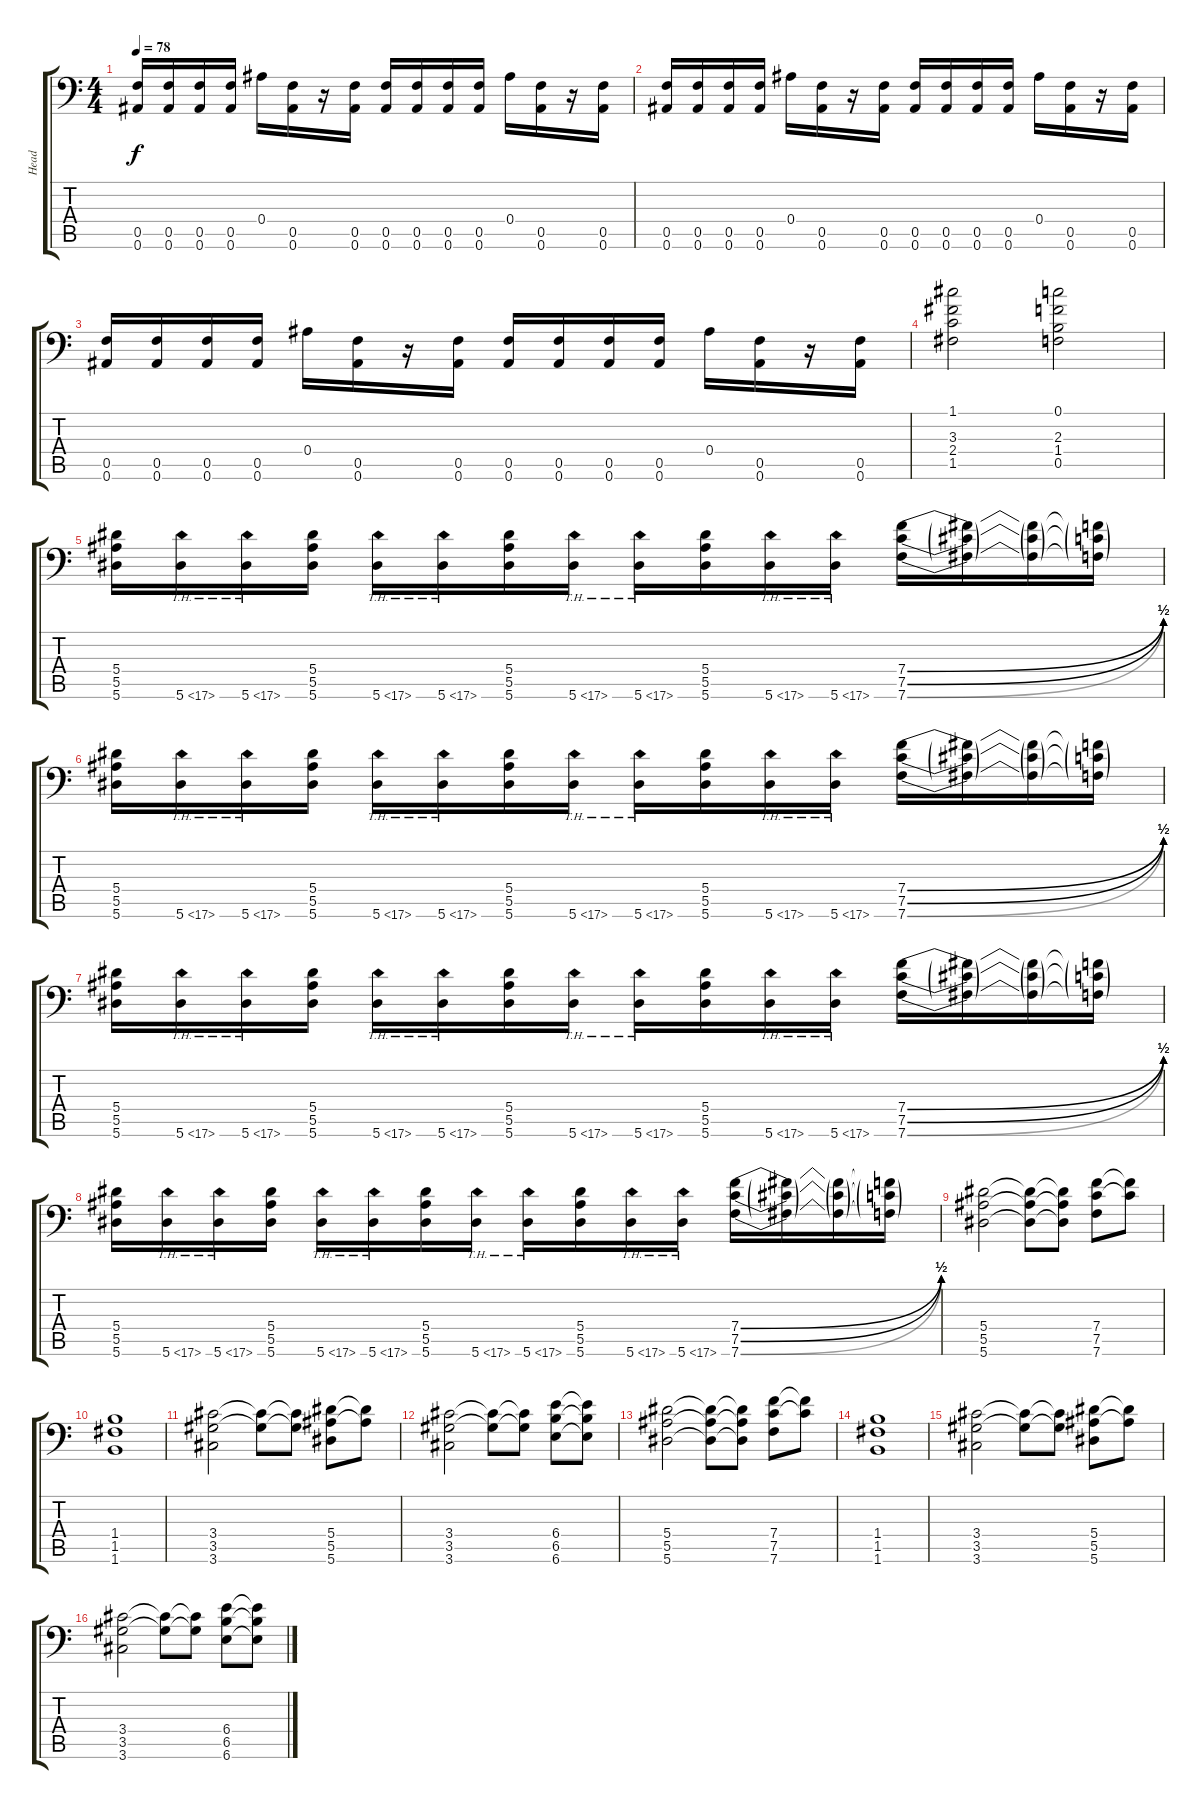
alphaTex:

\track ("Head" "Head") {instrument distortionguitar}
\staff {score tabs}
\tuning (C4 G3 Eb3 Bb2 F2 Bb1) {hide}
\ts (4 4)
\tempo 78
\clef f4
\ks c
(0.5 0.6).16{dy f} (0.5 0.6).16 (0.5 0.6).16 (0.5 0.6).16 0.4.16 (0.5 0.6).16 r.16 (0.5 0.6).16 (0.5 0.6).16 (0.5 0.6).16 (0.5 0.6).16 (0.5 0.6).16 0.4.16 (0.5 0.6).16 r.16 (0.5 0.6).16 |
(0.5 0.6).16 (0.5 0.6).16 (0.5 0.6).16 (0.5 0.6).16 0.4.16 (0.5 0.6).16 r.16 (0.5 0.6).16 (0.5 0.6).16 (0.5 0.6).16 (0.5 0.6).16 (0.5 0.6).16 0.4.16 (0.5 0.6).16 r.16 (0.5 0.6).16 |
(0.5 0.6).16 (0.5 0.6).16 (0.5 0.6).16 (0.5 0.6).16 0.4.16 (0.5 0.6).16 r.16 (0.5 0.6).16 (0.5 0.6).16 (0.5 0.6).16 (0.5 0.6).16 (0.5 0.6).16 0.4.16 (0.5 0.6).16 r.16 (0.5 0.6).16 |
(1.1 3.3 2.4 1.5).2 (0.1 2.3 1.4 0.5).2 |
(5.4 5.5 5.6).16 5.6{th 12}.16 5.6{th 12}.16 (5.4 5.5 5.6).16 5.6{th 12}.16 5.6{th 12}.16 (5.4 5.5 5.6).16 5.6{th 12}.16 5.6{th 12}.16 (5.4 5.5 5.6).16 5.6{th 12}.16 5.6{th 12}.16 (7.4{be (bend 0 0 60 2)} 7.5{be (bend 0 0 60 2)} 7.6{be (bend 0 0 60 2)}).16 (7.4{t} 7.5{t} 7.6{t}).16 (7.4{t} 7.5{t} 7.6{t}).16 (7.4{t} 7.5{t} 7.6{t}).16 |
(5.4 5.5 5.6).16 5.6{th 12}.16 5.6{th 12}.16 (5.4 5.5 5.6).16 5.6{th 12}.16 5.6{th 12}.16 (5.4 5.5 5.6).16 5.6{th 12}.16 5.6{th 12}.16 (5.4 5.5 5.6).16 5.6{th 12}.16 5.6{th 12}.16 (7.4{be (bend 0 0 60 2)} 7.5{be (bend 0 0 60 2)} 7.6{be (bend 0 0 60 2)}).16 (7.4{t} 7.5{t} 7.6{t}).16 (7.4{t} 7.5{t} 7.6{t}).16 (7.4{t} 7.5{t} 7.6{t}).16 |
(5.4 5.5 5.6).16 5.6{th 12}.16 5.6{th 12}.16 (5.4 5.5 5.6).16 5.6{th 12}.16 5.6{th 12}.16 (5.4 5.5 5.6).16 5.6{th 12}.16 5.6{th 12}.16 (5.4 5.5 5.6).16 5.6{th 12}.16 5.6{th 12}.16 (7.4{be (bend 0 0 60 2)} 7.5{be (bend 0 0 60 2)} 7.6{be (bend 0 0 60 2)}).16 (7.4{t} 7.5{t} 7.6{t}).16 (7.4{t} 7.5{t} 7.6{t}).16 (7.4{t} 7.5{t} 7.6{t}).16 |
(5.4 5.5 5.6).16 5.6{th 12}.16 5.6{th 12}.16 (5.4 5.5 5.6).16 5.6{th 12}.16 5.6{th 12}.16 (5.4 5.5 5.6).16 5.6{th 12}.16 5.6{th 12}.16 (5.4 5.5 5.6).16 5.6{th 12}.16 5.6{th 12}.16 (7.4{be (bend 0 0 60 2)} 7.5{be (bend 0 0 60 2)} 7.6{be (bend 0 0 60 2)}).16 (7.4{t} 7.5{t} 7.6{t}).16 (7.4{t} 7.5{t} 7.6{t}).16 (7.4{t} 7.5{t} 7.6{t}).16 |
(5.4 5.5 5.6).2 (5.4{t} 5.5{t} 5.6{t}).8 (5.4{t} 5.5{t} 5.6{t}).8 (7.4 7.5 7.6).8 (7.4{t} 7.5{t}).8 |
(1.4 1.5 1.6).1 |
(3.4 3.5 3.6).2 (3.4{t} 3.5{t}).8 (3.4{t} 3.5{t}).8 (5.4 5.5 5.6).8 (5.4{t} 5.5{t}).8 |
(3.4 3.5 3.6).2 (3.4{t} 3.5{t}).8 (3.4{t} 3.5{t}).8 (6.4 6.5 6.6).8 (6.4{t} 6.5{t} 6.6{t}).8 |
(5.4 5.5 5.6).2 (5.4{t} 5.5{t} 5.6{t}).8 (5.4{t} 5.5{t} 5.6{t}).8 (7.4 7.5 7.6).8 (7.4{t} 7.5{t}).8 |
(1.4 1.5 1.6).1 |
(3.4 3.5 3.6).2 (3.4{t} 3.5{t}).8 (3.4{t} 3.5{t}).8 (5.4 5.5 5.6).8 (5.4{t} 5.5{t}).8 |
(3.4 3.5 3.6).2 (3.4{t} 3.5{t}).8 (3.4{t} 3.5{t}).8 (6.4 6.5 6.6).8 (6.4{t} 6.5{t} 6.6{t}).8
